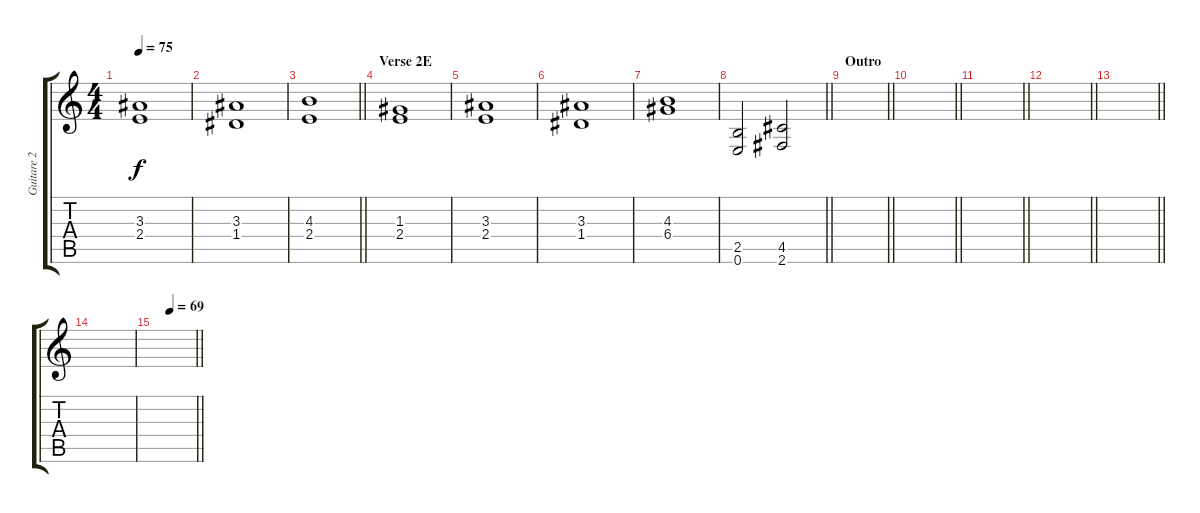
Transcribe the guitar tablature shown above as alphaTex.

\track ("Guitare 2" "Guitare 2") {instrument overdrivenguitar}
\staff {score tabs}
\tuning (E4 B3 G3 D3 A2 E2) {hide}
\ts (4 4)
\tempo 75
\clef g2
\ks c
(3.3 2.4).1{dy f} |
(3.3 1.4).1 |
\barLineRight lightlight
(4.3 2.4).1 |
\section ("" "Verse 2E")
(1.3 2.4).1 |
(3.3 2.4).1 |
(3.3 1.4).1 |
(4.3 6.4).1 |
\barLineRight lightlight
(2.5 0.6).2 (4.5 2.6).2 |
\section ("" "Outro")
\barLineRight lightlight
|
\barLineRight lightlight
|
\barLineRight lightlight
|
\barLineRight lightlight
|
\barLineRight lightlight
|
|
\tempo (69 0.375)
\barLineRight lightlight
